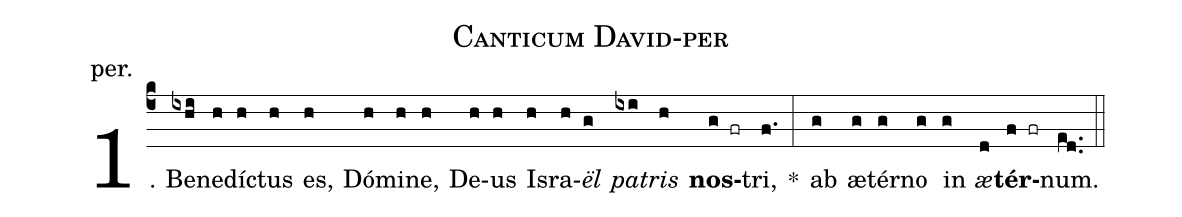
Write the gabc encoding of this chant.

name: Canticum David-per;
annotation: per.;
%%
(c4)1. Be(ixhi)ne(h)díc(h)tus(h) es,(h) Dó(h)mi(h)ne,(h) De(h)us(h) Is(h)ra(h)<i>ël</i>(g) <i>pa</i>(ixi)<i>tris</i>(h) <b>nos</b>(g fr)tri,(f.) *(:) ab(g) æ(g)tér(g)no(g) in(g) <i>æ</i>(d)<b>tér</b>(f fr)num.(ed..) (::)
